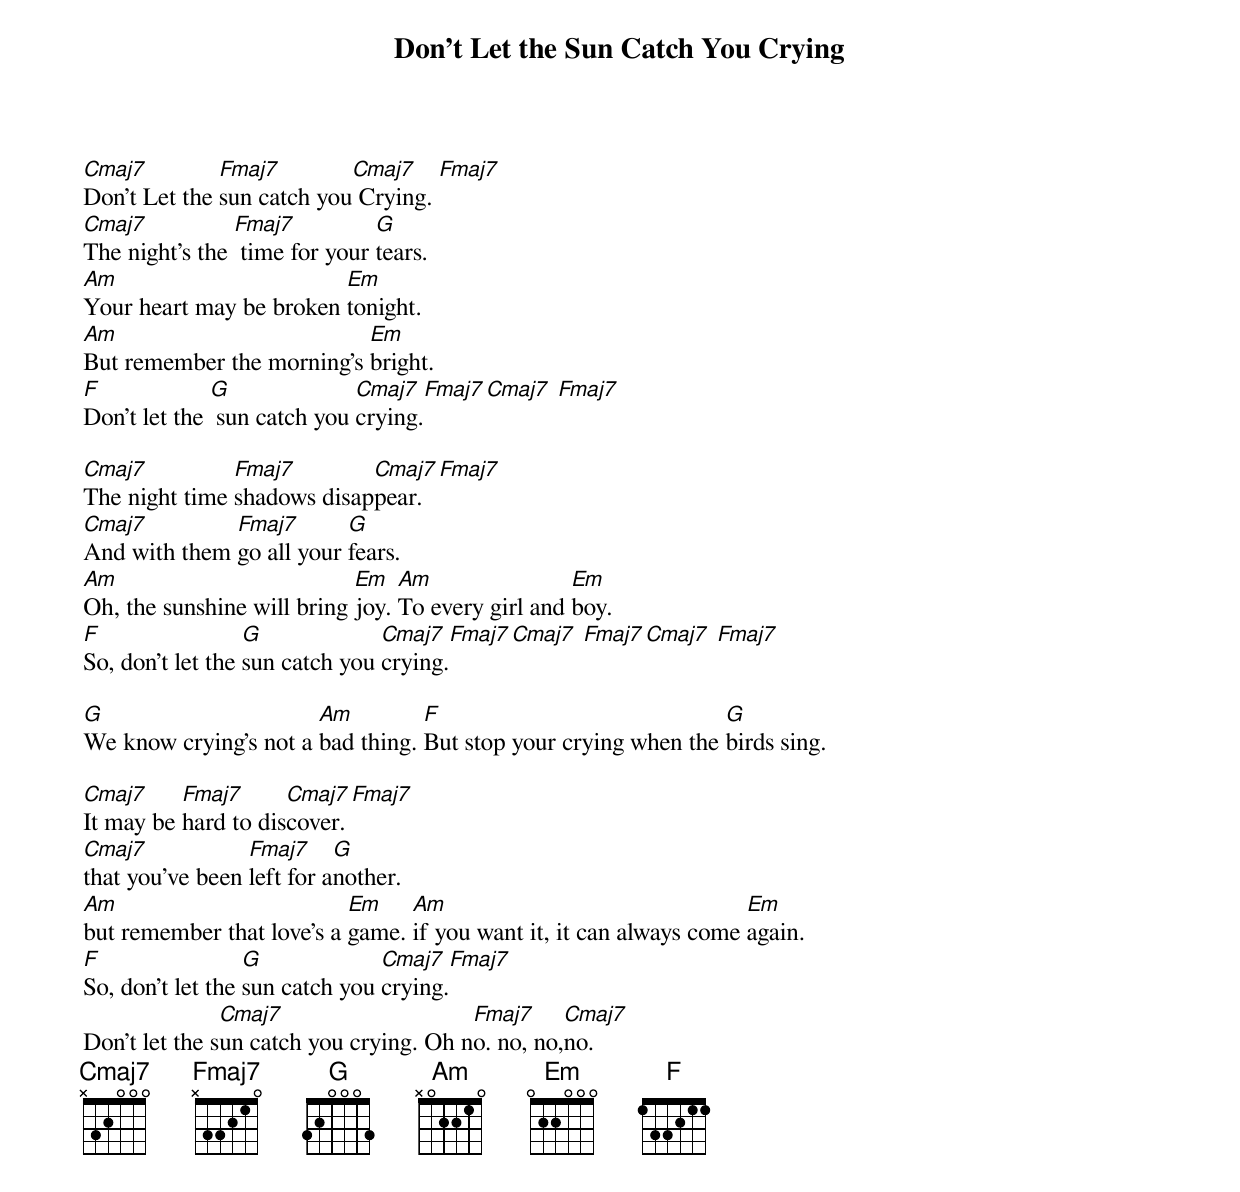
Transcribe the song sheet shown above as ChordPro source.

{title:Don't Let the Sun Catch You Crying}
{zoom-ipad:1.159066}

[Cmaj7]Don't Let the [Fmaj7]sun catch you[Cmaj7] Crying. [Fmaj7]
[Cmaj7]The night's the [Fmaj7] time for your [G]tears.
[Am]Your heart may be broken [Em]tonight.
[Am]But remember the morning's [Em]bright.
[F]Don't let the [G] sun catch you [Cmaj7]crying.[Fmaj7][Cmaj7] [Fmaj7]

[Cmaj7]The night time [Fmaj7]shadows disap[Cmaj7]pear. [Fmaj7]
[Cmaj7]And with them [Fmaj7]go all your [G]fears.
[Am]Oh, the sunshine will bring [Em]joy. [Am]To every girl and [Em]boy.
[F]So, don't let the [G]sun catch you [Cmaj7]crying.[Fmaj7][Cmaj7] [Fmaj7][Cmaj7] [Fmaj7]

[G]We know crying's not a [Am]bad thing. [F]But stop your crying when the [G]birds sing.

[Cmaj7]It may be [Fmaj7]hard to dis[Cmaj7]cover.[Fmaj7]
[Cmaj7]that you've been [Fmaj7]left for a[G]nother.
[Am]but remember that love's a [Em]game. [Am]if you want it, it can always come [Em]again.
[F]So, don't let the [G]sun catch you [Cmaj7]crying.[Fmaj7]
Don't let the s[Cmaj7]un catch you crying. Oh n[Fmaj7]o. no, no,[Cmaj7]no.
